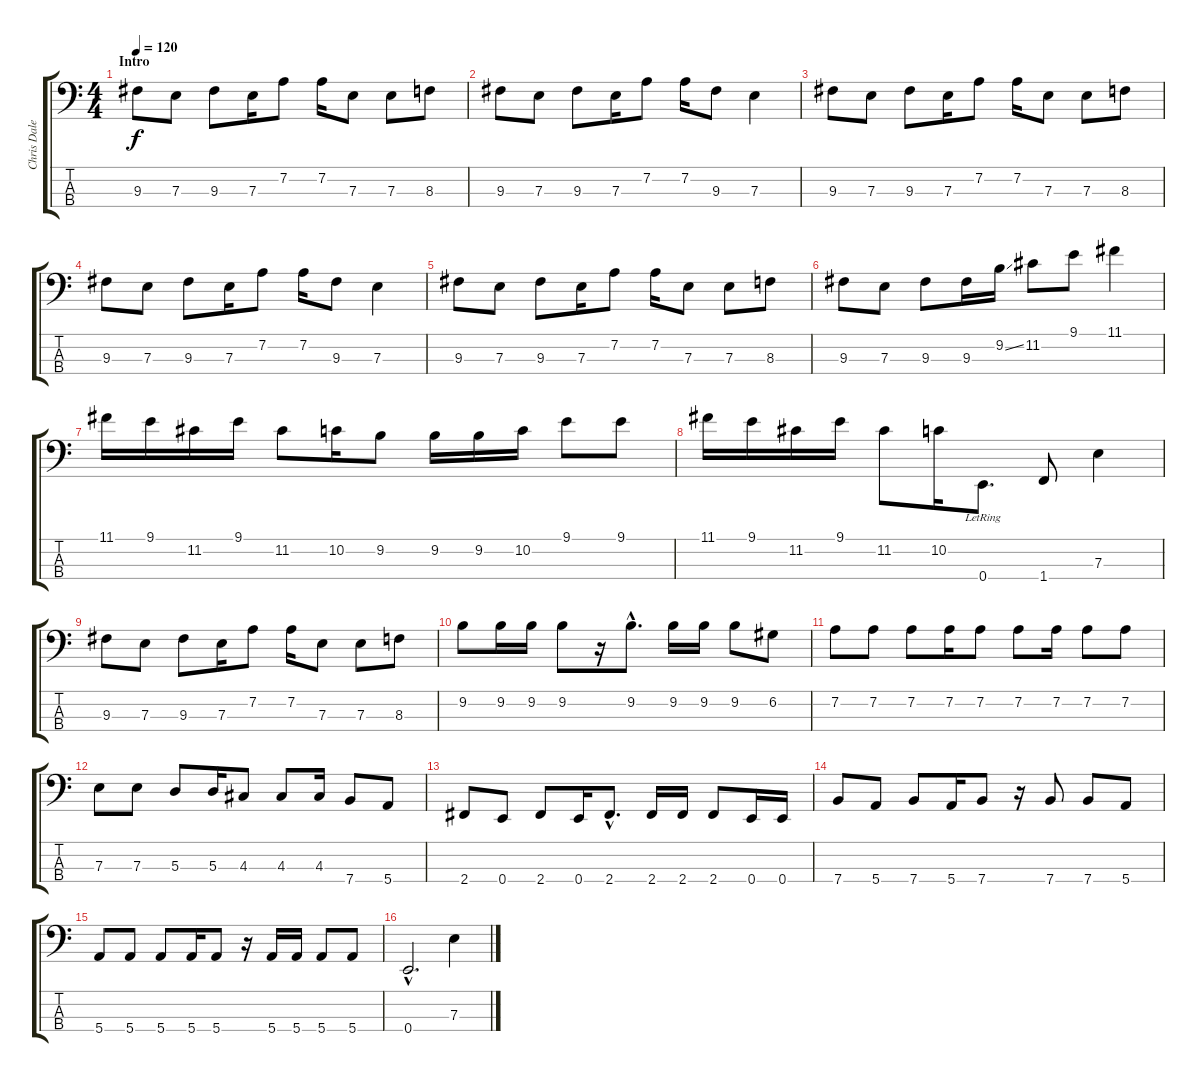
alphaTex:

\track ("Chris Dale (Bass)" "Chris Dale") {instrument electricbasspick}
\staff {score tabs}
\tuning (G2 D2 A1 E1) {hide}
\ts (4 4)
\section ("" "Intro")
\tempo 120
\clef f4
\ks c
9.3.8{dy f instrument electricbasspick} 7.3.8 9.3.8 7.3.16 7.2.8 7.2.16 7.3.8 7.3.8 8.3.8 |
9.3.8 7.3.8 9.3.8 7.3.16 7.2.8 7.2.16 9.3.8 7.3.4 |
9.3.8 7.3.8 9.3.8 7.3.16 7.2.8 7.2.16 7.3.8 7.3.8 8.3.8 |
9.3.8 7.3.8 9.3.8 7.3.16 7.2.8 7.2.16 9.3.8 7.3.4 |
9.3.8 7.3.8 9.3.8 7.3.16 7.2.8 7.2.16 7.3.8 7.3.8 8.3.8 |
9.3.8 7.3.8 9.3.8 9.3.16 9.2{ss}.16 11.2.8 9.1.8 11.1.4 |
11.1.16 9.1.16 11.2.16 9.1.16 11.2.8 10.2.16 9.2.8 9.2.16 9.2.16 10.2.16 9.1.8 9.1.8 |
11.1.16 9.1.16 11.2.16 9.1.16 11.2.8 10.2.16 0.4{lr}.8{d} 1.4.8 7.3.4 |
9.3.8 7.3.8 9.3.8 7.3.16 7.2.8 7.2.16 7.3.8 7.3.8 8.3.8 |
9.2.8 9.2.16 9.2.16 9.2.8 r.16 9.2{hac}.8{d} 9.2.16 9.2.16 9.2.8 6.2.8 |
7.2.8 7.2.8 7.2.8 7.2.16 7.2.8 7.2.8 7.2.16 7.2.8 7.2.8 |
7.3.8 7.3.8 5.3.8 5.3.16 4.3.8 4.3.8 4.3.16 7.4.8 5.4.8 |
2.4.8 0.4.8 2.4.8 0.4.16 2.4{hac}.8{d} 2.4.16 2.4.16 2.4.8 0.4.16 0.4.16 |
7.4.8 5.4.8 7.4.8 5.4.16 7.4.8 r.16 7.4.8 7.4.8 5.4.8 |
5.4.8 5.4.8 5.4.8 5.4.16 5.4.8 r.16 5.4.16 5.4.16 5.4.8 5.4.8 |
0.4{hac}.2{d} 7.3.4
